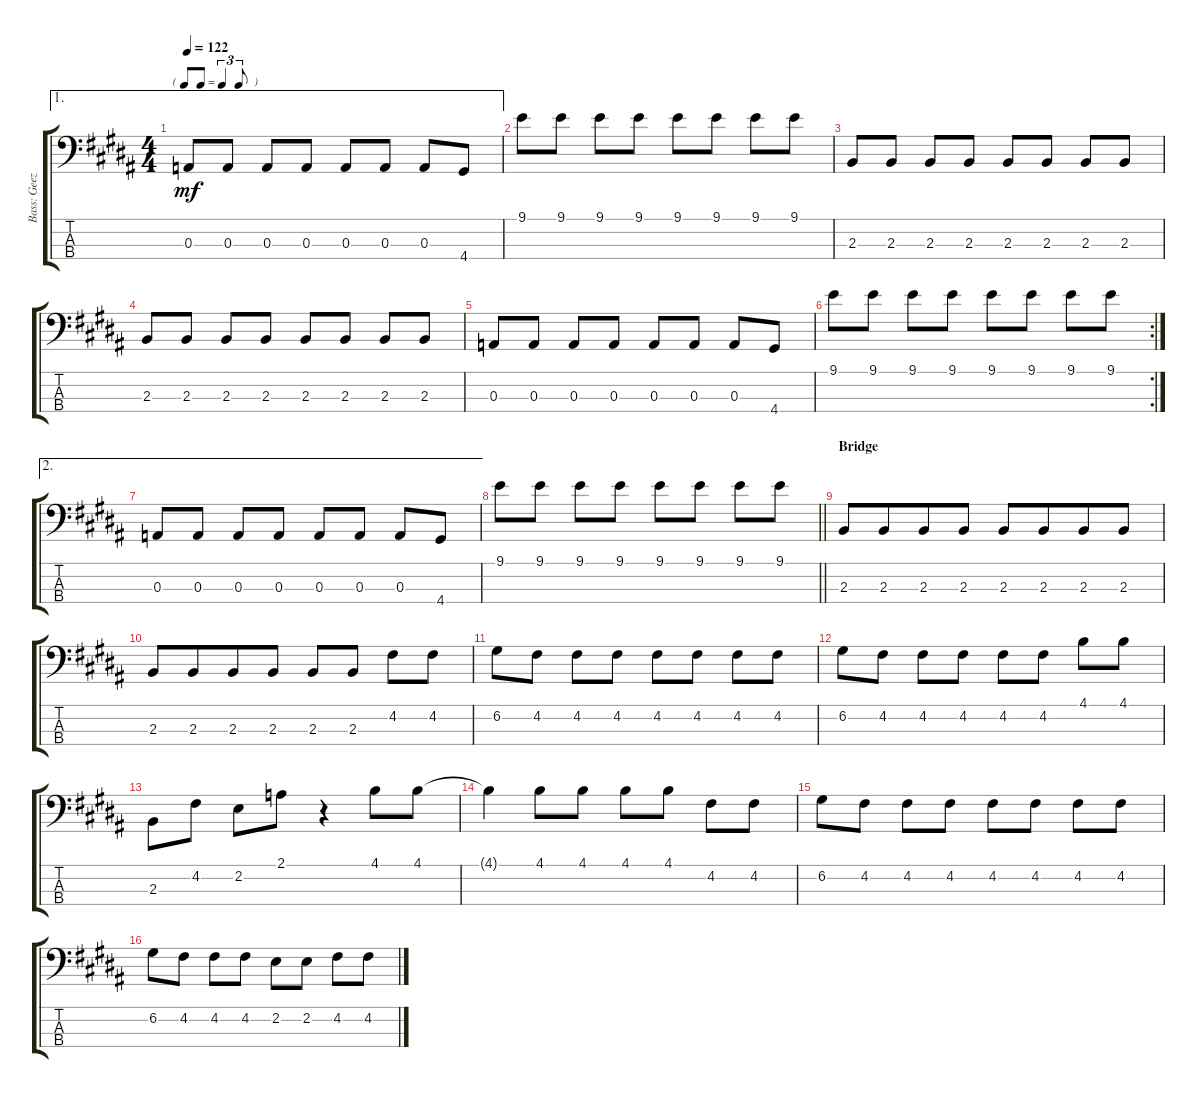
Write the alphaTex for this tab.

\track ("Bass: Geezer" "Bass: Geez") {instrument electricbassfinger}
\staff {score tabs}
\tuning (G2 D2 A1 E1) {hide}
\ae 1
\ts (4 4)
\tf triplet8th
\tempo 122
\clef f4
\ks b
0.3.8{dy mf} 0.3.8 0.3.8 0.3.8 0.3.8 0.3.8 0.3.8 4.4.8 |
9.1.8 9.1.8 9.1.8 9.1.8 9.1.8 9.1.8 9.1.8 9.1.8 |
2.3.8 2.3.8 2.3.8 2.3.8 2.3.8 2.3.8 2.3.8 2.3.8 |
2.3.8 2.3.8 2.3.8 2.3.8 2.3.8 2.3.8 2.3.8 2.3.8 |
0.3.8 0.3.8 0.3.8 0.3.8 0.3.8 0.3.8 0.3.8 4.4.8 |
\rc 2
9.1.8 9.1.8 9.1.8 9.1.8 9.1.8 9.1.8 9.1.8 9.1.8 |
\ae 2
0.3.8 0.3.8 0.3.8 0.3.8 0.3.8 0.3.8 0.3.8 4.4.8 |
\barLineRight lightlight
9.1.8 9.1.8 9.1.8 9.1.8 9.1.8 9.1.8 9.1.8 9.1.8 |
\section ("" "Bridge")
2.3.8 2.3.8{beam merge} 2.3.8 2.3.8 2.3.8 2.3.8{beam merge} 2.3.8 2.3.8 |
2.3.8 2.3.8{beam merge} 2.3.8 2.3.8 2.3.8 2.3.8 4.2.8 4.2.8 |
6.2.8 4.2.8 4.2.8 4.2.8 4.2.8 4.2.8 4.2.8 4.2.8 |
6.2.8 4.2.8 4.2.8 4.2.8 4.2.8 4.2.8 4.1.8 4.1.8 |
2.3.8 4.2.8 2.2.8 2.1.8 r.4 4.1.8 4.1.8 |
4.1{t}.4 4.1.8 4.1.8 4.1.8 4.1.8 4.2.8 4.2.8 |
6.2.8 4.2.8 4.2.8 4.2.8 4.2.8 4.2.8 4.2.8 4.2.8 |
6.2.8 4.2.8 4.2.8 4.2.8 2.2.8 2.2.8 4.2.8 4.2.8
